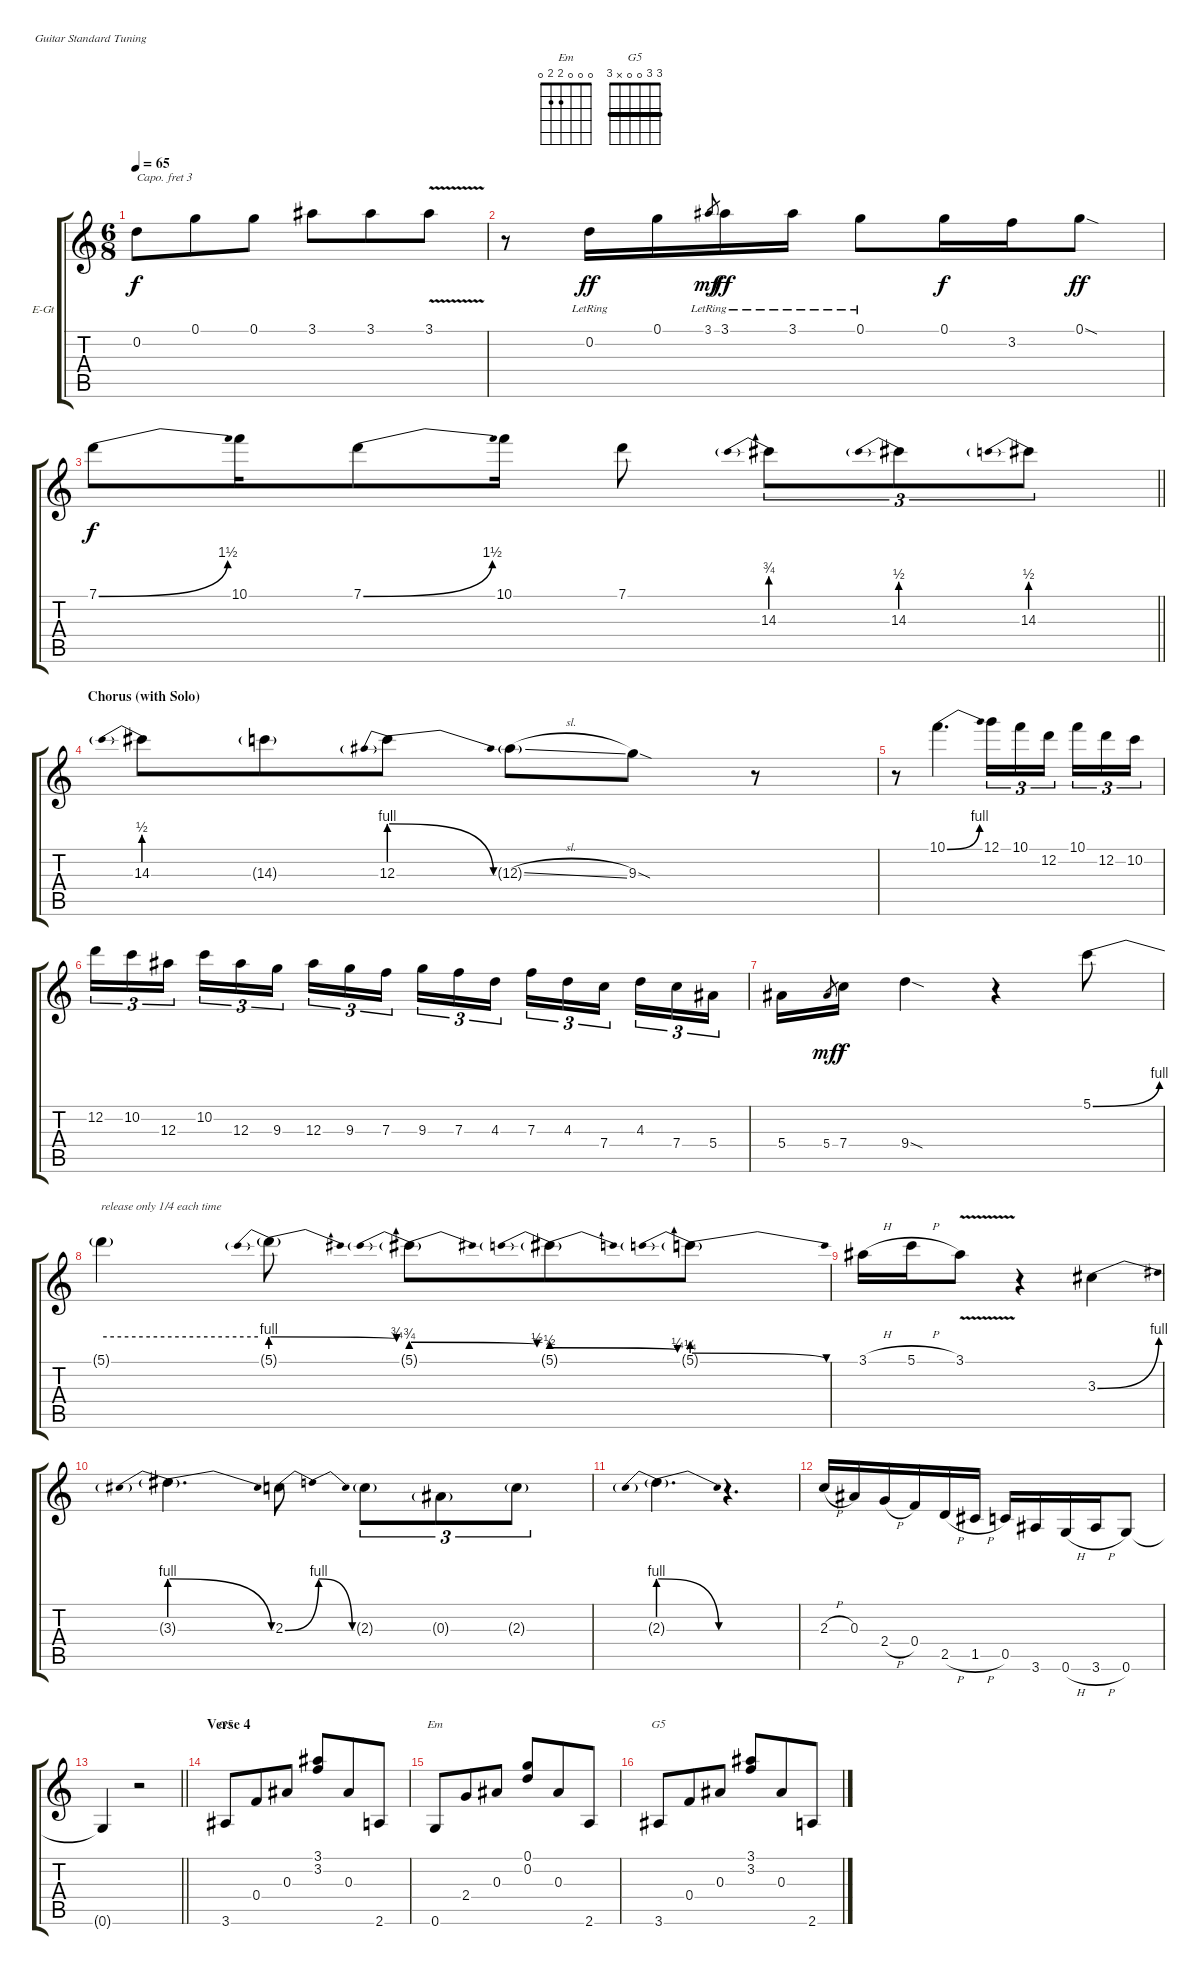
\bracketExtendMode groupsimilarinstruments
\firstSystemTrackNameOrientation horizontal
\otherSystemsTrackNameOrientation horizontal
\track ("Clean Guitar" "E-Gt") {instrument electricguitarjazz}
\staff {score tabs}
\capo 3
\tuning (E4 B3 G3 D3 A2 E2)
\chord ("Em" 0 0 0 2 2 0) {showfingering false}
\chord ("G5" 3 3 0 0 x 3) {showfingering false barre 3}
\ts (6 8)
\tempo 65
\clef g2
\ks c
0.2.8{dy f} 0.1.8 0.1.8 3.1.8 3.1.8 3.1{v}.8 |
r.8 0.2{lr}.16{dy ff} 0.1.16 3.1{lr}.8{gr dy mf} 3.1{lr}.16{dy ff} 3.1{lr}.16 0.1{lr}.8 0.1.16{dy f} 3.2.16 0.1{sod}.8{dy ff} |
\barLineRight lightlight
7.1{be (bend 0 0 60 6)}.8{dy f} 10.1.16 7.1{be (bend 0 0 60 6)}.8 10.1.16 7.1.8 14.3{be (prebend 0 3 60 3)}.8{tu (3 2)} 14.3{be (prebend 0 2 60 2)}.8{tu (3 2)} 14.3{be (prebend 0 2 60 2)}.8{tu (3 2)} |
\section ("" "Chorus (with Solo)")
14.3{be (prebend 0 2 60 2)}.8 14.3{g}.8 12.3{be (prebendrelease 0 4 60 0)}.8 12.3{sl g}.8 9.3{sod}.8 r.8 |
r.8 10.1{be (bend 0 0 60 4)}.4{d} 12.1.16{tu (3 2)} 10.1.16{tu (3 2)} 12.2.16{tu (3 2)} 10.1.16{tu (3 2)} 12.2.16{tu (3 2)} 10.2.16{tu (3 2)} |
12.2.16{tu (3 2)} 10.2.16{tu (3 2)} 12.3.16{tu (3 2)} 10.2.16{tu (3 2)} 12.3.16{tu (3 2)} 9.3.16{tu (3 2)} 12.3.16{tu (3 2)} 9.3.16{tu (3 2)} 7.3.16{tu (3 2)} 9.3.16{tu (3 2)} 7.3.16{tu (3 2)} 4.3.16{tu (3 2)} 7.3.16{tu (3 2)} 4.3.16{tu (3 2)} 7.4.16{tu (3 2)} 4.3.16{tu (3 2)} 7.4.16{tu (3 2)} 5.4.16{tu (3 2)} |
5.4.16 5.4.8{gr dy mf} 7.4.16{dy f} 9.4{sod}.4 r.4 5.1{be (bend 0 0 60 4)}.8 |
5.1{be (hold 0 4 60 4) t}.4{txt "release only 1/4 each time"} 5.1{be (prebendrelease 0 4 60 3) g}.8 5.1{be (prebendrelease 0 3 60 2) g}.8 5.1{be (prebendrelease 0 2 60 1) g}.8 5.1{be (prebendrelease 0 1 60 0) g}.8 |
3.1{h}.16 5.1{h}.16 3.1{v}.8 r.4 3.3{be (bend 0 0 60 4)}.4 |
3.3{be (prebendrelease 0 4 60 0) g}.4{d} 2.3{be (bendrelease 0 0 30 4 30 4 60 0)}.8 2.3{g}.8{tu (3 2)} 0.3{g}.8{tu (3 2)} 2.3{g}.8{tu (3 2)} |
2.3{be (prebendrelease 0 4 60 0) g}.4{d} r.4{d} |
2.3{h}.16 0.3.16 2.4{h}.16 0.4.16 2.5{h}.16 1.5{h}.16 0.5.16 3.6.16 0.6{h}.16 3.6{h}.16 0.6.8 |
\barLineRight lightlight
0.6{t}.4 r.2 |
\section ("" "Verse 4")
3.6.8{ch "G5"} 0.4.8 0.3.8 (3.1 3.2).8 0.3.8 2.6.8 |
0.6.8{ch "Em"} 2.4.8 0.3.8 (0.1 0.2).8 0.3.8 2.6.8 |
3.6.8{ch "G5"} 0.4.8 0.3.8 (3.1 3.2).8 0.3.8 2.6.8
